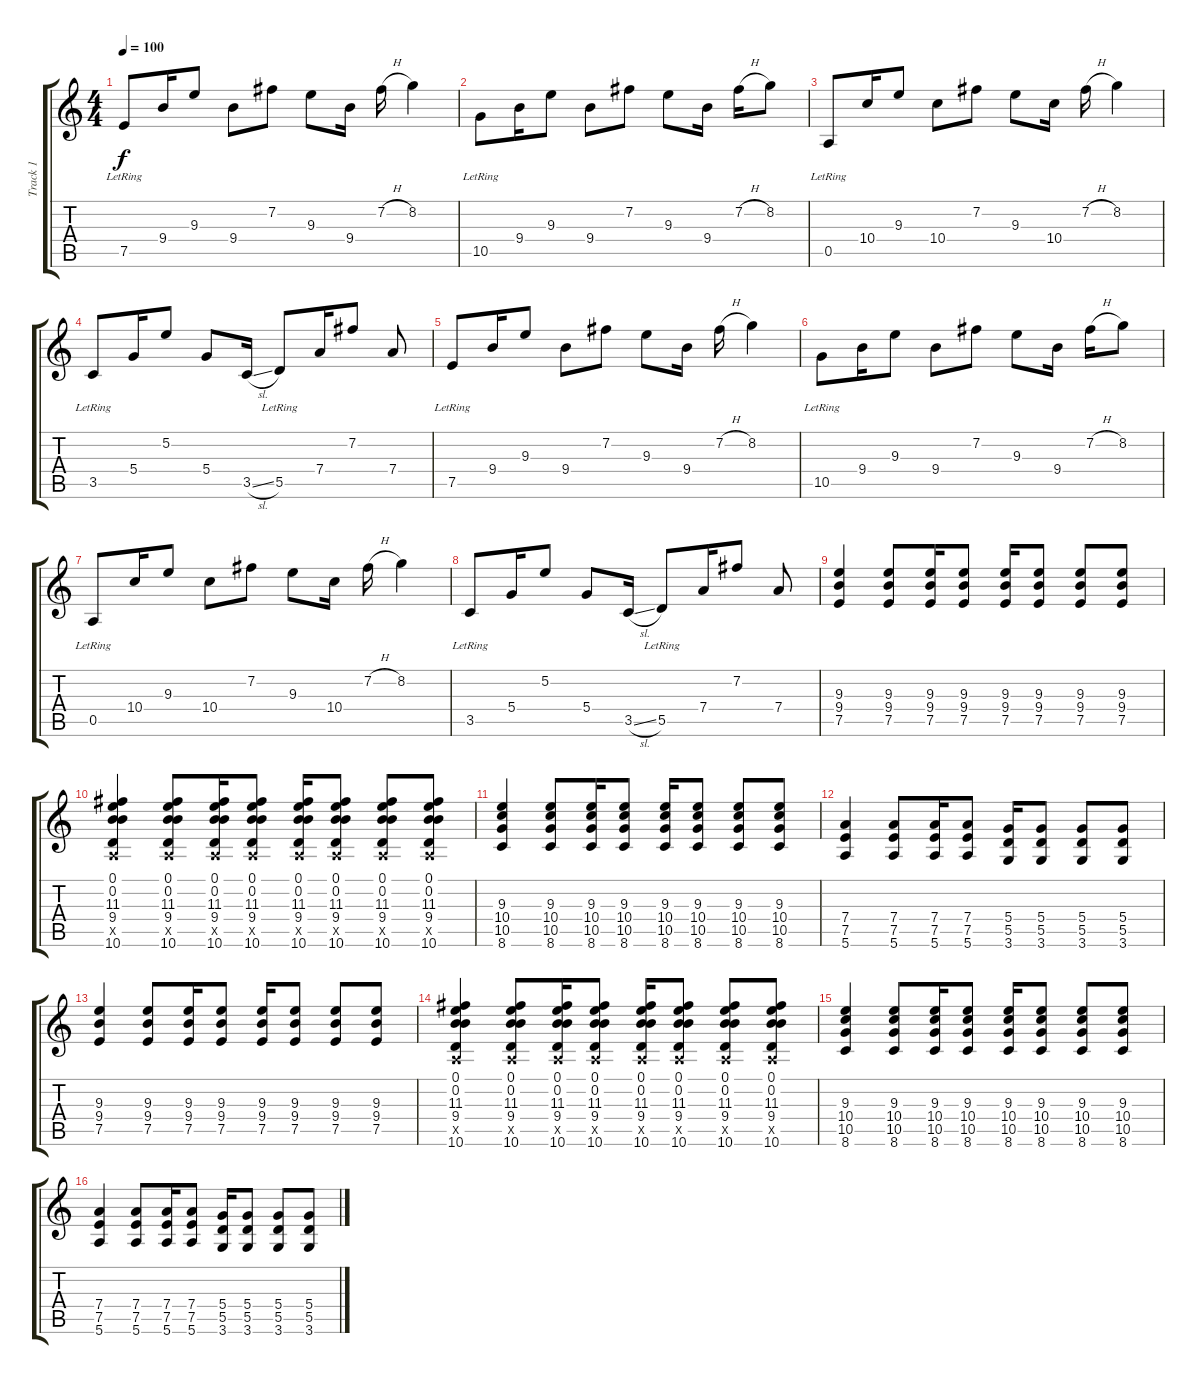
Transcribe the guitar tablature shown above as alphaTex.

\track ("Track 1" "Track 1") {instrument acousticguitarsteel}
\staff {score tabs}
\tuning (E4 B3 G3 D3 A2 E2) {hide}
\ts (4 4)
\tempo 100
\clef g2
\ks c
7.5{lr}.8{dy f} 9.4.16 9.3.8 9.4.8 7.2.8 9.3.8 9.4.16 7.2{h}.16 8.2.4 |
10.5{lr}.8 9.4.16 9.3.8 9.4.8 7.2.8 9.3.8 9.4.16 7.2{h}.16 8.2.8 |
0.5{lr}.8 10.4.16 9.3.8 10.4.8 7.2.8 9.3.8 10.4.16 7.2{h}.16 8.2.4 |
3.5{lr}.8 5.4.16 5.2.8 5.4.8 3.5{sl}.16 5.5{lr}.8 7.4.16 7.2.8 7.4.8 |
7.5{lr}.8 9.4.16 9.3.8 9.4.8 7.2.8 9.3.8 9.4.16 7.2{h}.16 8.2.4 |
10.5{lr}.8 9.4.16 9.3.8 9.4.8 7.2.8 9.3.8 9.4.16 7.2{h}.16 8.2.8 |
0.5{lr}.8 10.4.16 9.3.8 10.4.8 7.2.8 9.3.8 10.4.16 7.2{h}.16 8.2.4 |
3.5{lr}.8 5.4.16 5.2.8 5.4.8 3.5{sl}.16 5.5{lr}.8 7.4.16 7.2.8 7.4.8 |
(9.3 9.4 7.5).4 (9.3 9.4 7.5).8 (9.3 9.4 7.5).16 (9.3 9.4 7.5).8 (9.3 9.4 7.5).16 (9.3 9.4 7.5).8 (9.3 9.4 7.5).8 (9.3 9.4 7.5).8 |
(0.1 0.2 11.3 9.4 0.5{x} 10.6).4 (0.1 0.2 11.3 9.4 0.5{x} 10.6).8 (0.1 0.2 11.3 9.4 0.5{x} 10.6).16 (0.1 0.2 11.3 9.4 0.5{x} 10.6).8 (0.1 0.2 11.3 9.4 0.5{x} 10.6).16 (0.1 0.2 11.3 9.4 0.5{x} 10.6).8 (0.1 0.2 11.3 9.4 0.5{x} 10.6).8 (0.1 0.2 11.3 9.4 0.5{x} 10.6).8 |
(9.3 10.4 10.5 8.6).4 (9.3 10.4 10.5 8.6).8 (9.3 10.4 10.5 8.6).16 (9.3 10.4 10.5 8.6).8 (9.3 10.4 10.5 8.6).16 (9.3 10.4 10.5 8.6).8 (9.3 10.4 10.5 8.6).8 (9.3 10.4 10.5 8.6).8 |
(7.4 7.5 5.6).4 (7.4 7.5 5.6).8 (7.4 7.5 5.6).16 (7.4 7.5 5.6).8 (5.4 5.5 3.6).16 (5.4 5.5 3.6).8 (5.4 5.5 3.6).8 (5.4 5.5 3.6).8 |
(9.3 9.4 7.5).4 (9.3 9.4 7.5).8 (9.3 9.4 7.5).16 (9.3 9.4 7.5).8 (9.3 9.4 7.5).16 (9.3 9.4 7.5).8 (9.3 9.4 7.5).8 (9.3 9.4 7.5).8 |
(0.1 0.2 11.3 9.4 0.5{x} 10.6).4 (0.1 0.2 11.3 9.4 0.5{x} 10.6).8 (0.1 0.2 11.3 9.4 0.5{x} 10.6).16 (0.1 0.2 11.3 9.4 0.5{x} 10.6).8 (0.1 0.2 11.3 9.4 0.5{x} 10.6).16 (0.1 0.2 11.3 9.4 0.5{x} 10.6).8 (0.1 0.2 11.3 9.4 0.5{x} 10.6).8 (0.1 0.2 11.3 9.4 0.5{x} 10.6).8 |
(9.3 10.4 10.5 8.6).4 (9.3 10.4 10.5 8.6).8 (9.3 10.4 10.5 8.6).16 (9.3 10.4 10.5 8.6).8 (9.3 10.4 10.5 8.6).16 (9.3 10.4 10.5 8.6).8 (9.3 10.4 10.5 8.6).8 (9.3 10.4 10.5 8.6).8 |
(7.4 7.5 5.6).4 (7.4 7.5 5.6).8 (7.4 7.5 5.6).16 (7.4 7.5 5.6).8 (5.4 5.5 3.6).16 (5.4 5.5 3.6).8 (5.4 5.5 3.6).8 (5.4 5.5 3.6).8
